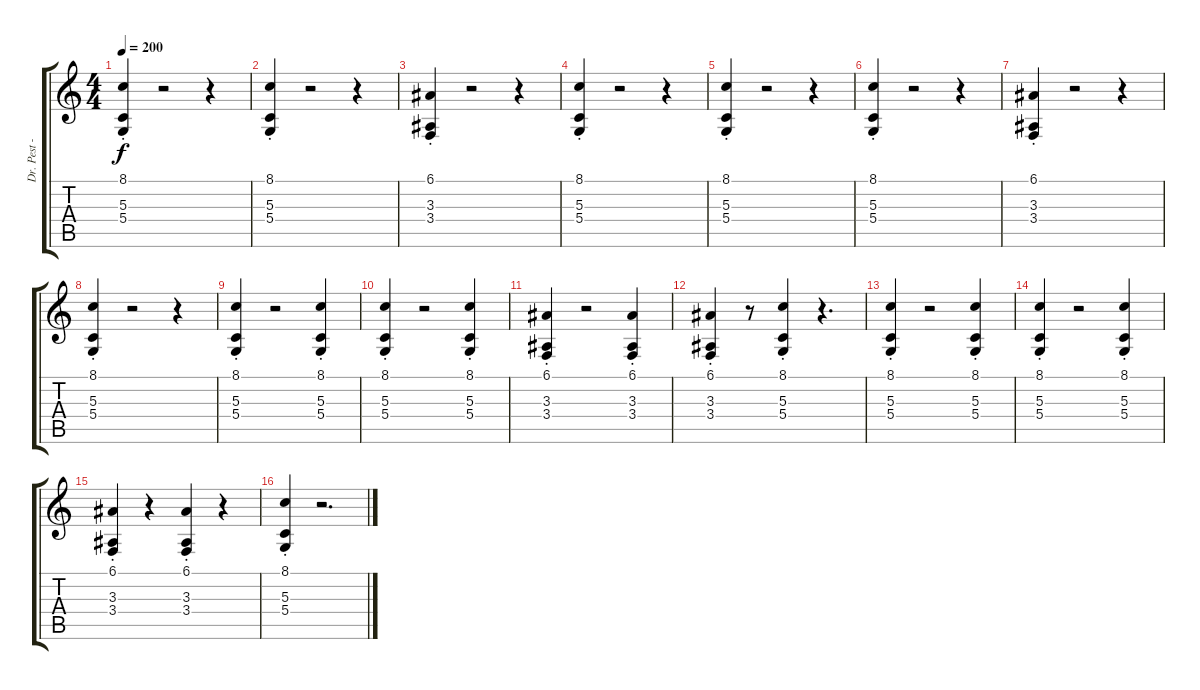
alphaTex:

\track ("Dr. Pest - Synth" "Dr. Pest -") {instrument tremolostrings}
\staff {score tabs}
\tuning (E4 B3 G3 D3 A2 E2) {hide}
\ts (4 4)
\tempo 200
\clef g2
\ks c
(8.1{st} 5.3{st} 5.4{st}).4{dy f} r.2 r.4 |
(8.1{st} 5.3{st} 5.4{st}).4 r.2 r.4 |
(6.1{st} 3.3{st} 3.4{st}).4 r.2 r.4 |
(8.1{st} 5.3{st} 5.4{st}).4 r.2 r.4 |
(8.1{st} 5.3{st} 5.4{st}).4 r.2 r.4 |
(8.1{st} 5.3{st} 5.4{st}).4 r.2 r.4 |
(6.1{st} 3.3{st} 3.4{st}).4 r.2 r.4 |
(8.1{st} 5.3{st} 5.4{st}).4 r.2 r.4 |
(8.1{st} 5.3{st} 5.4{st}).4 r.2 (8.1{st} 5.3{st} 5.4{st}).4 |
(8.1{st} 5.3{st} 5.4{st}).4 r.2 (8.1{st} 5.3{st} 5.4{st}).4 |
(6.1{st} 3.3{st} 3.4{st}).4 r.2 (6.1{st} 3.3{st} 3.4{st}).4 |
(6.1{st} 3.3{st} 3.4{st}).4 r.8 (8.1{st} 5.3{st} 5.4{st}).4 r.4{d} |
(8.1{st} 5.3{st} 5.4{st}).4 r.2 (8.1{st} 5.3{st} 5.4{st}).4 |
(8.1{st} 5.3{st} 5.4{st}).4 r.2 (8.1{st} 5.3{st} 5.4{st}).4 |
(6.1{st} 3.3{st} 3.4{st}).4 r.4 (6.1{st} 3.3{st} 3.4{st}).4 r.4 |
(8.1{st} 5.3{st} 5.4{st}).4 r.2{d}
